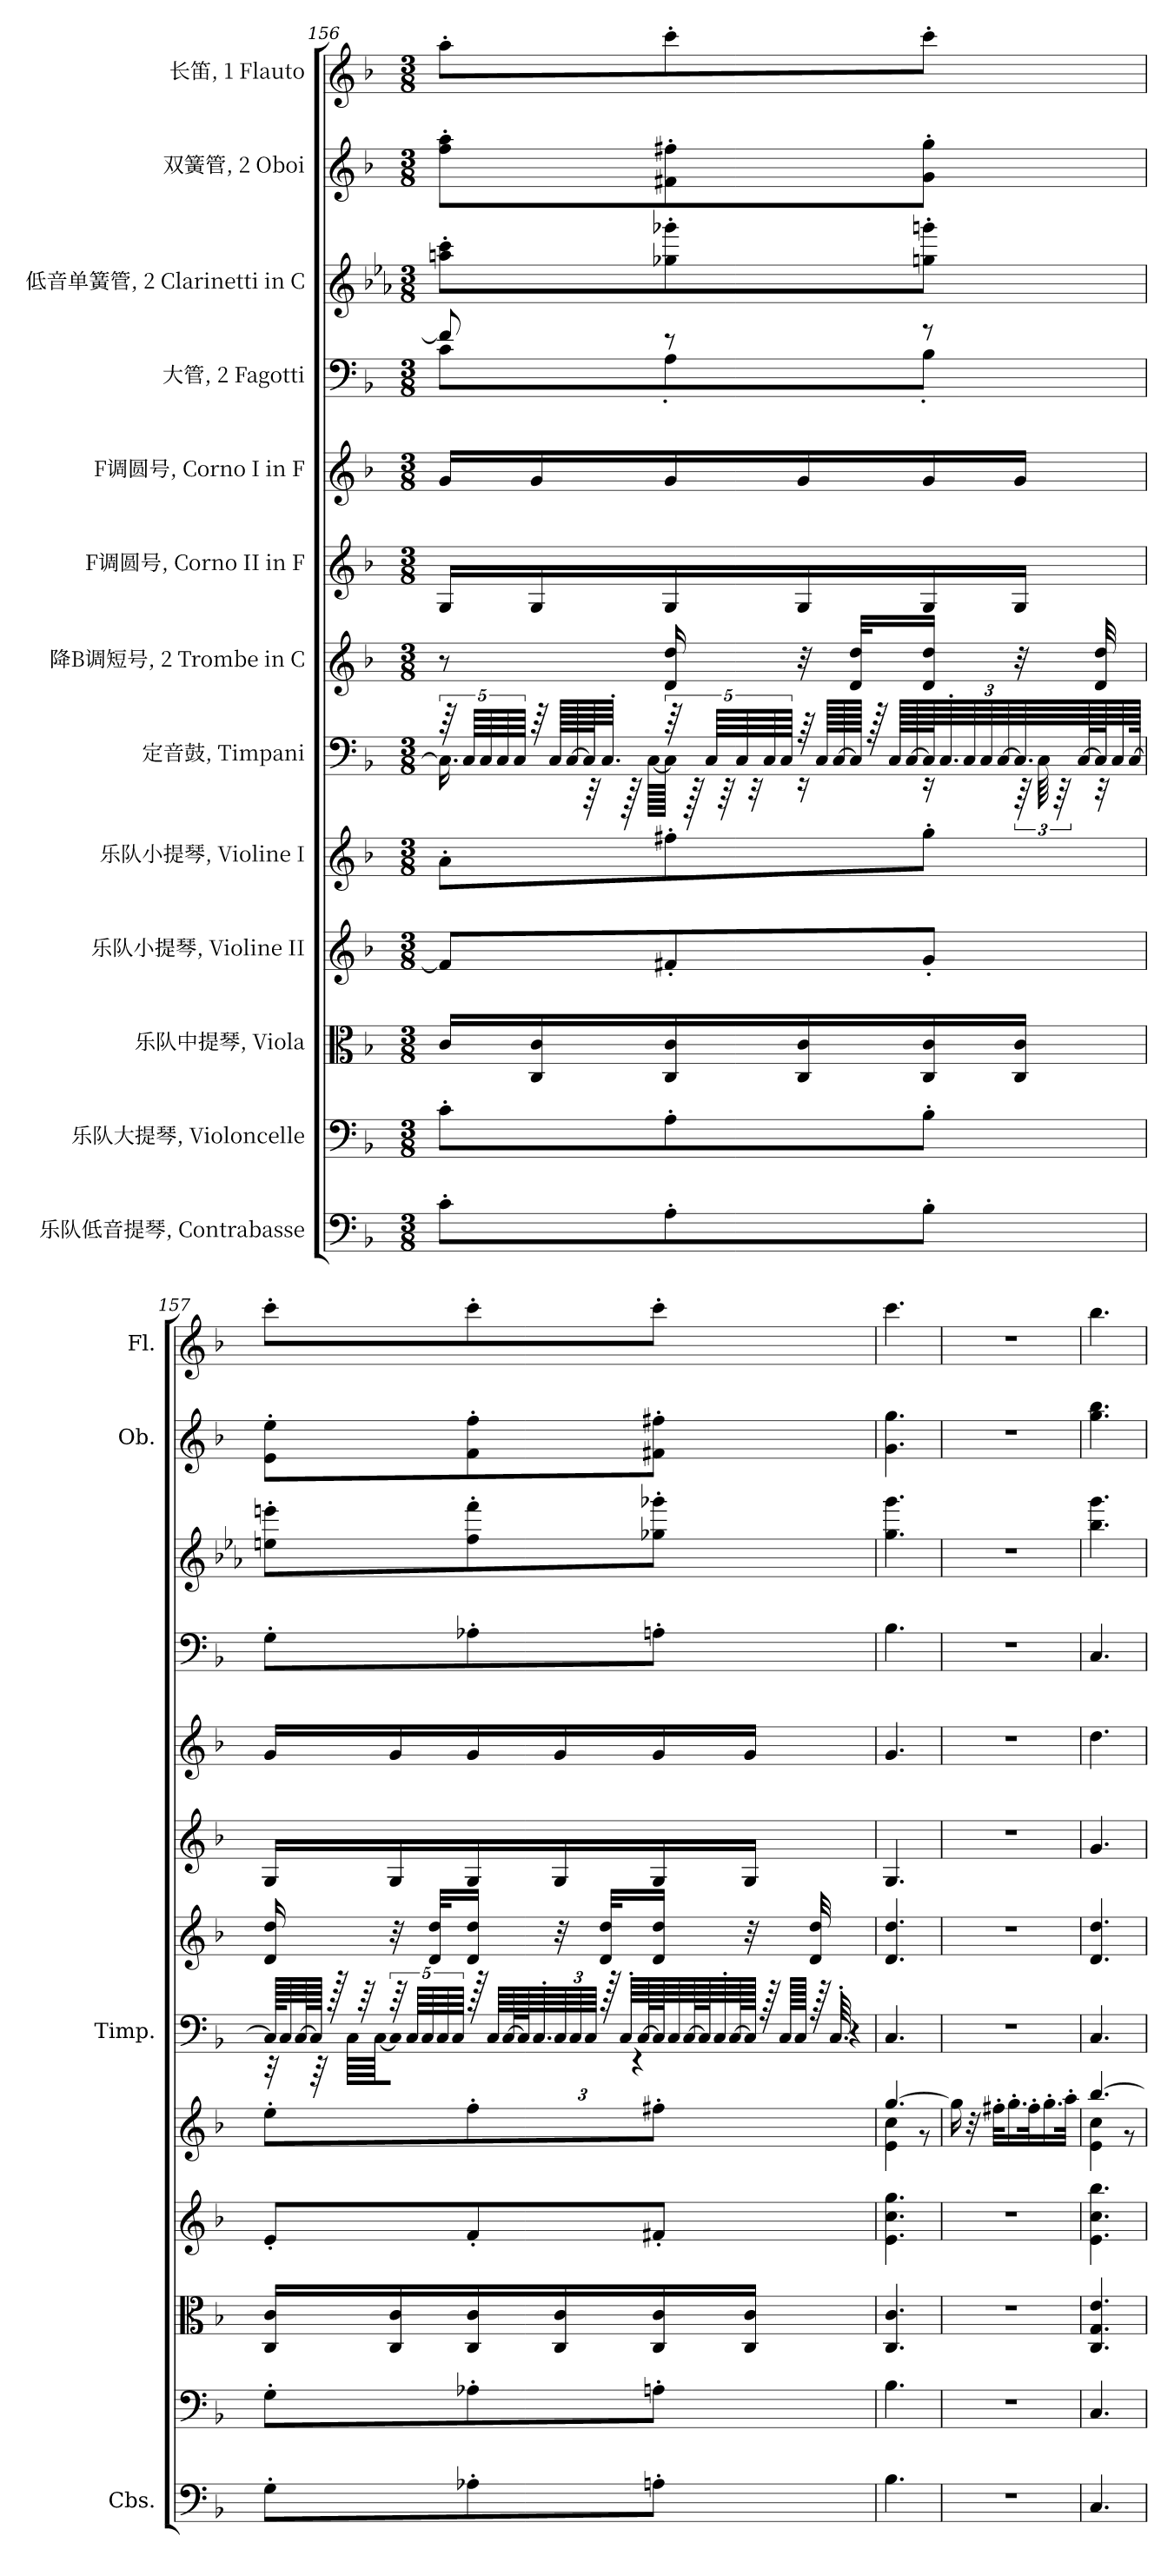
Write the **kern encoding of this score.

**kern	**kern	**kern	**kern	**kern	**kern	**kern	**kern	**kern	**kern	**kern	**kern	**kern
*part13	*part12	*part11	*part10	*part9	*part8	*part7	*part6	*part5	*part4	*part3	*part2	*part1
*staff13	*staff12	*staff11	*staff10	*staff9	*staff8	*staff7	*staff6	*staff5	*staff4	*staff3	*staff2	*staff1
*I"乐队低音提琴, Contrabasse	*I"乐队大提琴, Violoncelle	*I"乐队中提琴, Viola	*I"乐队小提琴, Violine II	*I"乐队小提琴, Violine I	*I"定音鼓, Timpani	*I"降B调短号, 2 Trombe in C	*I"F调圆号, Corno II in F	*I"F调圆号, Corno I in F	*I"大管, 2 Fagotti	*I"低音单簧管, 2 Clarinetti in C	*I"双簧管, 2 Oboi	*I"长笛, 1 Flauto
*I'Cbs.	*	*	*	*	*I'Timp.	*	*	*	*	*	*I'Ob.	*I'Fl.
!!LO:PB:g=z
*clefF4	*clefF4	*clefC3	*clefG2	*clefG2	*clefF4	*clefG2	*clefG2	*clefG2	*clefF4	*clefG2	*clefG2	*clefG2
*ITrd7c12	*	*	*	*	*	*ITrd1c2	*ITrd4c7	*ITrd4c7	*	*ITrd8c14	*	*
*k[b-]	*k[b-]	*k[b-]	*k[b-]	*k[b-]	*k[b-]	*k[b-e-a-]	*k[b-e-]	*k[b-e-]	*k[b-]	*k[b-e-a-]	*k[b-]	*k[b-]
*M3/8	*M3/8	*M3/8	*M3/8	*M3/8	*M3/8	*M3/8	*M3/8	*M3/8	*M3/8	*M3/8	*M3/8	*M3/8
*MM43	*MM43	*MM43	*MM43	*MM43	*MM43	*MM43	*MM43	*MM43	*MM43	*MM43	*MM43	*MM43
=156	=156	=156	=156	=156	=156	=156	=156	=156	=156	=156	=156	=156
*	*	*	*	*	*^	*	*	*	*^	*	*	*
8C'\L	8c'\L	16c/LL	8f/L]	8a'\L	80r	16.C\]	8r	16C/LL	16c/LL	8f/]	8c\L	8an\' 8cc\'L	8ff\' 8aa\'L	8aa'\L
.	.	.	.	.	80C/LLLL	.	.	.	.	.	.	.	.	.
.	.	.	.	.	80C/	.	.	.	.	.	.	.	.	.
.	.	.	.	.	80C/	.	.	.	.	.	.	.	.	.
.	.	.	.	.	80C/JJJJ	.	.	.	.	.	.	.	.	.
.	.	16C/ 16c/	.	.	64r	.	.	16C/	16c/	.	.	.	.	.
.	.	.	.	.	128C/LLLLL	.	.	.	.	.	.	.	.	.
.	.	.	.	.	[128C/	.	.	.	.	.	.	.	.	.
.	.	.	.	.	128C/J]	64r	.	.	.	.	.	.	.	.
.	.	.	.	.	64.C'/JJJJ	.	.	.	.	.	.	.	.	.
.	.	.	.	.	.	128r	.	.	.	.	.	.	.	.
.	.	.	.	.	.	[128C\LLLLL	.	.	.	.	.	.	.	.
8AA'\	8A'\	16C/ 16c/	8f#X'/	8ff#X'\	80r	128C\JJJJJ]	16c/ 16cc/	16C/	16c/	8r	8A'\	8g-X\' 8gg-X\'	8f#X\' 8ff#X\'	8ccc'\
.	.	.	.	.	.	128r	.	.	.	.	.	.	.	.
.	.	.	.	.	80C/LLLL	.	.	.	.	.	.	.	.	.
.	.	.	.	.	.	64r	.	.	.	.	.	.	.	.
.	.	.	.	.	80C/	.	.	.	.	.	.	.	.	.
.	.	.	.	.	.	32r	.	.	.	.	.	.	.	.
.	.	.	.	.	80C/	.	.	.	.	.	.	.	.	.
.	.	.	.	.	80C/JJJJ	.	.	.	.	.	.	.	.	.
.	.	16C/ 16c/	.	.	64r	16r	32r	16C/	16c/	.	.	.	.	.
.	.	.	.	.	128C/LLLLL	.	.	.	.	.	.	.	.	.
.	.	.	.	.	[128C/	.	.	.	.	.	.	.	.	.
.	.	.	.	.	128C/JJJJJ]	.	32c/ 32cc/KLL	.	.	.	.	.	.	.
.	.	.	.	.	128r	.	.	.	.	.	.	.	.	.
.	.	.	.	.	128C/LLLLL	.	.	.	.	.	.	.	.	.
.	.	.	.	.	[128C/	.	.	.	.	.	.	.	.	.
8BB-'\J	8B-'\J	16C/ 16c/	8g'/J	8gg'\J	128C/J]	16r	16c/ 16cc/JJ	16C/	16c/	8r	8B-'\J	8gn\' 8ggn\'J	8g\' 8gg\'J	8ccc'\J
.	.	.	.	.	64.C'/	.	.	.	.	.	.	.	.	.
*	*	*	*	*	*Xbrackettup	*	*	*	*	*	*	*	*	*
.	.	.	.	.	96C/	.	.	.	.	.	.	.	.	.
.	.	.	.	.	96C/	.	.	.	.	.	.	.	.	.
.	.	.	.	.	[96C/	.	.	.	.	.	.	.	.	.
*	*	*	*	*	*	*brackettup	*	*	*	*	*	*	*	*
.	.	16C/ 16c/JJ	.	.	64.C/]	96r	32r	16C/JJ	16c/JJ	.	.	.	.	.
.	.	.	.	.	.	96C\	.	.	.	.	.	.	.	.
.	.	.	.	.	.	96r	.	.	.	.	.	.	.	.
.	.	.	.	.	[128C/L	.	.	.	.	.	.	.	.	.
.	.	.	.	.	128C/J]	32r	32c/ 32cc/	.	.	.	.	.	.	.
.	.	.	.	.	64C/	.	.	.	.	.	.	.	.	.
.	.	.	.	.	[128C/JJJJk	.	.	.	.	.	.	.	.	.
*	*	*	*	*	*	*	*	*	*	*v	*v	*	*	*
!!LO:PB:g=z
=157	=157	=157	=157	=157	=157	=157	=157	=157	=157	=157	=157	=157	=157
*	*	*	*	*	*	*	*	*	*	*	*	*	*MM42
8GG'\L	8G'\L	16C/ 16c/LL	8e'/L	8ee'\L	128C/KLLLL]	32r	16c/ 16cc/	16C/LL	16c/LL	8G'\L	8en\' 8een\'L	8e\' 8ee\'L	8ccc'\L
.	.	.	.	.	64C/	.	.	.	.	.	.	.	.
.	.	.	.	.	[128C/L	.	.	.	.	.	.	.	.
.	.	.	.	.	128C/JJJJJ]	96r	.	.	.	.	.	.	.
.	.	.	.	.	128r	.	.	.	.	.	.	.	.
.	.	.	.	.	.	96C\LLLL	.	.	.	.	.	.	.
.	.	.	.	.	64r	.	.	.	.	.	.	.	.
.	.	.	.	.	.	[96C\JJ	.	.	.	.	.	.	.
.	.	16C/ 16c/	.	.	80r	16C\JJ]	32r	16C/	16c/	.	.	.	.
.	.	.	.	.	80C/LLLL	.	.	.	.	.	.	.	.
.	.	.	.	.	80C/	.	.	.	.	.	.	.	.
.	.	.	.	.	.	.	32c/ 32cc/KLL	.	.	.	.	.	.
.	.	.	.	.	80C/	.	.	.	.	.	.	.	.
.	.	.	.	.	80C/JJJJ	.	.	.	.	.	.	.	.
8AA-X'\	8A-X'\	16C/ 16c/	8f'/	8ff'\	128r	8r	16c/ 16cc/JJ	16C/	16c/	8A-X'\	8f\' 8ff\'	8f\' 8ff\'	8ccc'\
.	.	.	.	.	64C/LLLL	.	.	.	.	.	.	.	.
.	.	.	.	.	[128C/L	.	.	.	.	.	.	.	.
.	.	.	.	.	128C/J]	.	.	.	.	.	.	.	.
.	.	.	.	.	64.C'/	.	.	.	.	.	.	.	.
*	*	*	*	*	*Xbrackettup	*	*	*	*	*	*	*	*
.	.	16C/ 16c/	.	.	96C/	.	32r	16C/	16c/	.	.	.	.
.	.	.	.	.	96C/	.	.	.	.	.	.	.	.
.	.	.	.	.	96C/JJJJ	.	.	.	.	.	.	.	.
.	.	.	.	.	128r	.	32c/ 32cc/KLL	.	.	.	.	.	.
.	.	.	.	.	64C'/LLLL	.	.	.	.	.	.	.	.
.	.	.	.	.	[128C/L	.	.	.	.	.	.	.	.
8AAn'\J	8An'\J	16C/ 16c/	8f#X'/J	8ff#X'\J	128C/J]	8r	16c/ 16cc/JJ	16C/	16c/	8An'\J	8g-X\' 8gg-X\'J	8f#X\' 8ff#X\'J	8ccc'\J
.	.	.	.	.	64C/	.	.	.	.	.	.	.	.
.	.	.	.	.	[128C/L	.	.	.	.	.	.	.	.
.	.	.	.	.	128C/J]	.	.	.	.	.	.	.	.
.	.	.	.	.	64C'/	.	.	.	.	.	.	.	.
.	.	.	.	.	[128C/L	.	.	.	.	.	.	.	.
.	.	16C/ 16c/JJ	.	.	128C/JJJJJ]	.	32r	16C/JJ	16c/JJ	.	.	.	.
.	.	.	.	.	128r	.	.	.	.	.	.	.	.
.	.	.	.	.	128C/LLLLL	.	.	.	.	.	.	.	.
.	.	.	.	.	128C/JJJJJ	.	.	.	.	.	.	.	.
.	.	.	.	.	128r	.	32c/ 32cc/	.	.	.	.	.	.
.	.	.	.	.	64.C'/	.	.	.	.	.	.	.	.
*	*	*	*	*	*v	*v	*	*	*	*	*	*	*
=158	=158	=158	=158	=158	=158	=158	=158	=158	=158	=158	=158	=158
*	*	*	*	*	*	*	*	*	*	*	*	*MM42
*	*	*	*	*^	*	*	*	*	*	*	*	*
4.BB-\	4.B-\	4.C/ 4.c/	4.e\ 4.cc\ 4.gg\	[4.gg/	4e\ 4cc\	4.C/	4.c/ 4.cc/	4.C/	4.c/	4.B-\	4.g\ 4.gg\	4.g\ 4.gg\	4.ccc\
.	.	.	.	.	8r	.	.	.	.	.	.	.	.
*	*	*	*	*v	*v	*	*	*	*	*	*	*	*
!!LO:PB:g=z
=159	=159	=159	=159	=159	=159	=159	=159	=159	=159	=159	=159	=159
4.r	4.r	4.r	4.r	16gg\]	4.r	4.r	4.r	4.r	4.r	4.r	4.r	4.r
.	.	.	.	32r	.	.	.	.	.	.	.	.
.	.	.	.	32ff#X'\KLL	.	.	.	.	.	.	.	.
.	.	.	.	16.gg'\	.	.	.	.	.	.	.	.
.	.	.	.	32ff#'\K	.	.	.	.	.	.	.	.
.	.	.	.	16.gg'\	.	.	.	.	.	.	.	.
.	.	.	.	32aa'\JJk	.	.	.	.	.	.	.	.
=160	=160	=160	=160	=160	=160	=160	=160	=160	=160	=160	=160	=160
*	*	*	*	*	*	*	*	*	*	*	*	*MM42
*	*	*	*	*^	*	*	*	*	*	*	*	*
4.CC/	4.C/	4.C/ 4.G/ 4.e/	4.e\ 4.cc\ 4.bb-\	[4.bb-/	4e\ 4cc\	4.C/	4.c/ 4.cc/	4.c/	4.g\	4.C/	4.b-\ 4.gg\	4.gg\ 4.bb-\	4.bb-\
.	.	.	.	.	8r	.	.	.	.	.	.	.	.
*	*	*	*	*v	*v	*	*	*	*	*	*	*	*
=	=	=	=	=	=	=	=	=	=	=	=	=
*-	*-	*-	*-	*-	*-	*-	*-	*-	*-	*-	*-	*-
